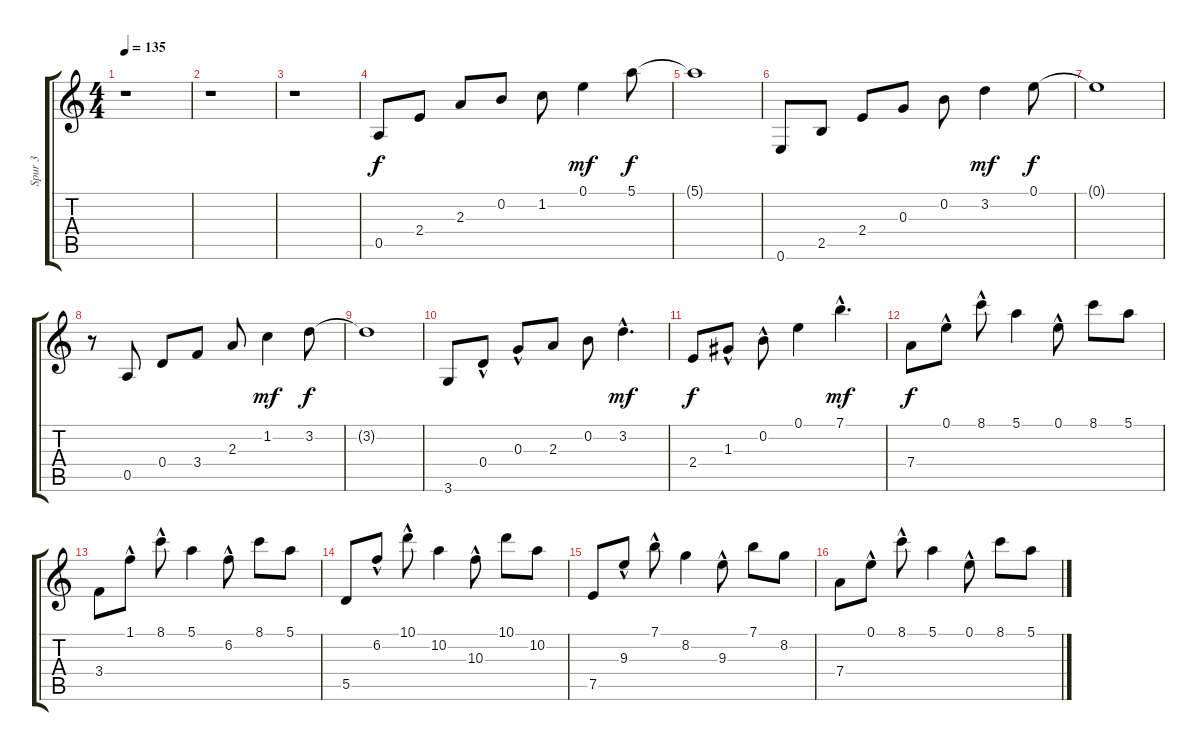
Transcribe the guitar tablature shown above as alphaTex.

\track ("Spur 3" "Spur 3") {instrument acousticguitarsteel}
\staff {score tabs}
\tuning (E4 B3 G3 D3 A2 E2) {hide}
\ts (4 4)
\tempo 135
\clef g2
\ks c
r.1{dy f instrument acousticguitarsteel} |
r.1 |
r.1 |
0.5.8 2.4.8 2.3.8 0.2.8 1.2.8 0.1.4{dy mf} 5.1.8{dy f} |
5.1{t}.1 |
0.6.8 2.5.8 2.4.8 0.3.8 0.2.8 3.2.4{dy mf} 0.1.8{dy f} |
0.1{t}.1 |
r.8 0.5.8 0.4.8 3.4.8 2.3.8 1.2.4{dy mf} 3.2.8{dy f} |
3.2{t}.1 |
3.6.8 0.4{hac}.8 0.3{hac}.8 2.3.8 0.2.8 3.2{hac}.4{d dy mf} |
2.4.8{dy f} 1.3{hac}.8 0.2{hac}.8 0.1.4 7.1{hac}.4{d dy mf} |
7.4.8{dy f} 0.1{hac}.8 8.1{hac}.8 5.1.4 0.1{hac}.8 8.1.8 5.1.8 |
3.4.8 1.1{hac}.8 8.1{hac}.8 5.1.4 6.2{hac}.8 8.1.8 5.1.8 |
5.5.8 6.2{hac}.8 10.1{hac}.8 10.2.4 10.3{hac}.8 10.1.8 10.2.8 |
7.5.8 9.3{hac}.8 7.1{hac}.8 8.2.4 9.3{hac}.8 7.1.8 8.2.8 |
7.4.8 0.1{hac}.8 8.1{hac}.8 5.1.4 0.1{hac}.8 8.1.8 5.1.8
